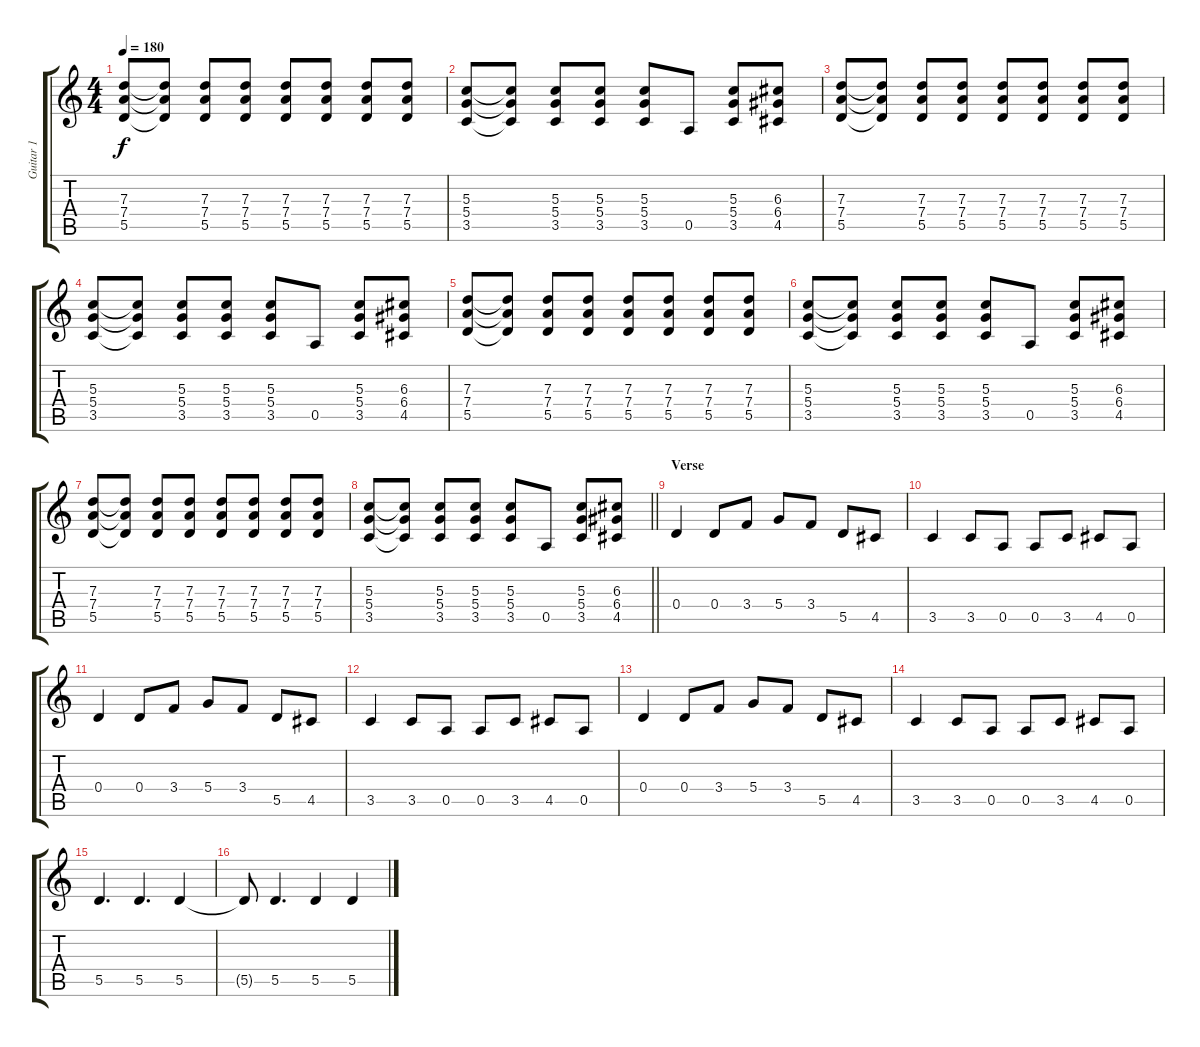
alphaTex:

\track ("Guitar 1" "Guitar 1") {instrument distortionguitar}
\staff {score tabs}
\tuning (E4 B3 G3 D3 A2 E2) {hide}
\ts (4 4)
\tempo 180
\clef g2
\ks c
(7.3 7.4 5.5).8{dy f} (7.3{t} 7.4{t} 5.5{t}).8 (7.3 7.4 5.5).8 (7.3 7.4 5.5).8 (7.3 7.4 5.5).8 (7.3 7.4 5.5).8 (7.3 7.4 5.5).8 (7.3 7.4 5.5).8 |
(5.3 5.4 3.5).8 (5.3{t} 5.4{t} 3.5{t}).8 (5.3 5.4 3.5).8 (5.3 5.4 3.5).8 (5.3 5.4 3.5).8 0.5.8 (5.3 5.4 3.5).8 (6.3 6.4 4.5).8 |
(7.3 7.4 5.5).8 (7.3{t} 7.4{t} 5.5{t}).8 (7.3 7.4 5.5).8 (7.3 7.4 5.5).8 (7.3 7.4 5.5).8 (7.3 7.4 5.5).8 (7.3 7.4 5.5).8 (7.3 7.4 5.5).8 |
(5.3 5.4 3.5).8 (5.3{t} 5.4{t} 3.5{t}).8 (5.3 5.4 3.5).8 (5.3 5.4 3.5).8 (5.3 5.4 3.5).8 0.5.8 (5.3 5.4 3.5).8 (6.3 6.4 4.5).8 |
(7.3 7.4 5.5).8 (7.3{t} 7.4{t} 5.5{t}).8 (7.3 7.4 5.5).8 (7.3 7.4 5.5).8 (7.3 7.4 5.5).8 (7.3 7.4 5.5).8 (7.3 7.4 5.5).8 (7.3 7.4 5.5).8 |
(5.3 5.4 3.5).8 (5.3{t} 5.4{t} 3.5{t}).8 (5.3 5.4 3.5).8 (5.3 5.4 3.5).8 (5.3 5.4 3.5).8 0.5.8 (5.3 5.4 3.5).8 (6.3 6.4 4.5).8 |
(7.3 7.4 5.5).8 (7.3{t} 7.4{t} 5.5{t}).8 (7.3 7.4 5.5).8 (7.3 7.4 5.5).8 (7.3 7.4 5.5).8 (7.3 7.4 5.5).8 (7.3 7.4 5.5).8 (7.3 7.4 5.5).8 |
\barLineRight lightlight
(5.3 5.4 3.5).8 (5.3{t} 5.4{t} 3.5{t}).8 (5.3 5.4 3.5).8 (5.3 5.4 3.5).8 (5.3 5.4 3.5).8 0.5.8 (5.3 5.4 3.5).8 (6.3 6.4 4.5).8 |
\section ("" "Verse")
0.4.4{instrument distortionguitar} 0.4.8 3.4.8 5.4.8 3.4.8 5.5.8 4.5.8 |
3.5.4 3.5.8 0.5.8 0.5.8 3.5.8 4.5.8 0.5.8 |
0.4.4 0.4.8 3.4.8 5.4.8 3.4.8 5.5.8 4.5.8 |
3.5.4 3.5.8 0.5.8 0.5.8 3.5.8 4.5.8 0.5.8 |
0.4.4 0.4.8 3.4.8 5.4.8 3.4.8 5.5.8 4.5.8 |
3.5.4 3.5.8 0.5.8 0.5.8 3.5.8 4.5.8 0.5.8 |
5.5.4{d} 5.5.4{d} 5.5.4 |
5.5{t}.8 5.5.4{d} 5.5.4 5.5.4
